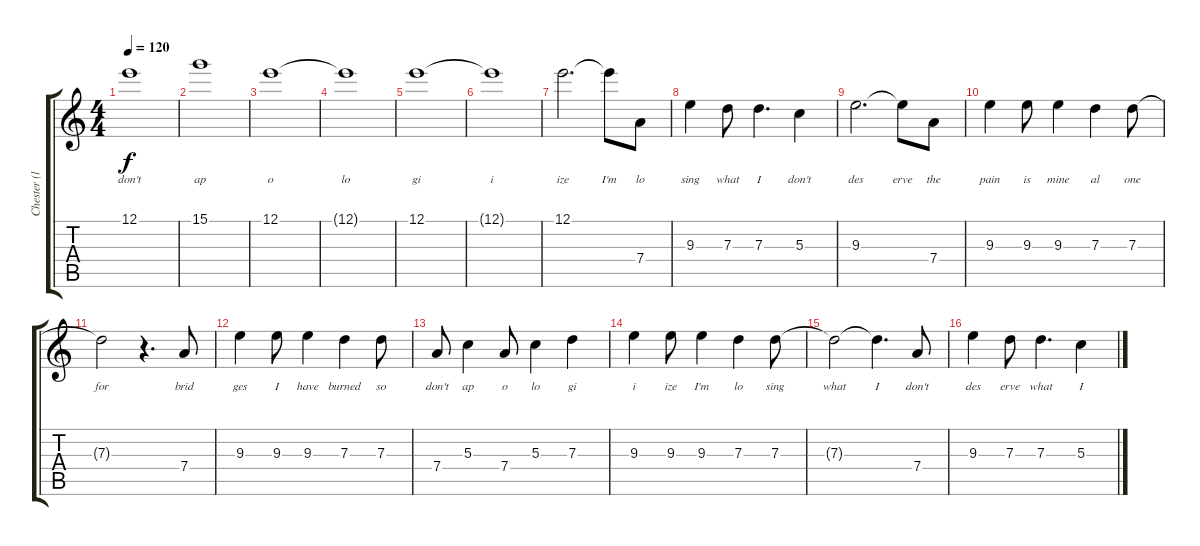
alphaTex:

\track ("Chester (lead vocals)" "Chester (l") {instrument acousticguitarsteel}
\staff {score tabs}
\tuning (E4 B3 G3 D3 A2 E2) {hide}
\ts (4 4)
\tempo 120
\clef g2
\ks c
12.1.1{lyrics (0 "don't") lyrics (1 "") lyrics (2 "") lyrics (3 "") lyrics (4 "") dy f} |
15.1.1{lyrics (0 "ap") lyrics (1 "") lyrics (2 "") lyrics (3 "") lyrics (4 "")} |
12.1.1{lyrics (0 "o") lyrics (1 "") lyrics (2 "") lyrics (3 "") lyrics (4 "")} |
12.1{t}.1{lyrics (0 "lo") lyrics (1 "") lyrics (2 "") lyrics (3 "") lyrics (4 "")} |
12.1.1{lyrics (0 "gi") lyrics (1 "") lyrics (2 "") lyrics (3 "") lyrics (4 "")} |
12.1{t}.1{lyrics (0 "i") lyrics (1 "") lyrics (2 "") lyrics (3 "") lyrics (4 "")} |
12.1.2{d lyrics (0 "ize") lyrics (1 "") lyrics (2 "") lyrics (3 "") lyrics (4 "")} 12.1{t}.8{lyrics (0 "I'm") lyrics (1 "") lyrics (2 "") lyrics (3 "") lyrics (4 "")} 7.4.8{lyrics (0 "lo") lyrics (1 "") lyrics (2 "") lyrics (3 "") lyrics (4 "")} |
9.3.4{lyrics (0 "sing") lyrics (1 "") lyrics (2 "") lyrics (3 "") lyrics (4 "")} 7.3.8{lyrics (0 "what") lyrics (1 "") lyrics (2 "") lyrics (3 "") lyrics (4 "")} 7.3.4{d lyrics (0 "I") lyrics (1 "") lyrics (2 "") lyrics (3 "") lyrics (4 "")} 5.3.4{lyrics (0 "don't") lyrics (1 "") lyrics (2 "") lyrics (3 "") lyrics (4 "")} |
9.3.2{d lyrics (0 "des") lyrics (1 "") lyrics (2 "") lyrics (3 "") lyrics (4 "")} 9.3{t}.8{lyrics (0 "erve") lyrics (1 "") lyrics (2 "") lyrics (3 "") lyrics (4 "")} 7.4.8{lyrics (0 "the") lyrics (1 "") lyrics (2 "") lyrics (3 "") lyrics (4 "")} |
9.3.4{lyrics (0 "pain") lyrics (1 "") lyrics (2 "") lyrics (3 "") lyrics (4 "")} 9.3.8{lyrics (0 "is") lyrics (1 "") lyrics (2 "") lyrics (3 "") lyrics (4 "")} 9.3.4{lyrics (0 "mine") lyrics (1 "") lyrics (2 "") lyrics (3 "") lyrics (4 "")} 7.3.4{lyrics (0 "al") lyrics (1 "") lyrics (2 "") lyrics (3 "") lyrics (4 "")} 7.3.8{lyrics (0 "one") lyrics (1 "") lyrics (2 "") lyrics (3 "") lyrics (4 "")} |
7.3{t}.2{lyrics (0 "for") lyrics (1 "") lyrics (2 "") lyrics (3 "") lyrics (4 "")} r.4{d} 7.4.8{lyrics (0 "brid") lyrics (1 "") lyrics (2 "") lyrics (3 "") lyrics (4 "")} |
9.3.4{lyrics (0 "ges") lyrics (1 "") lyrics (2 "") lyrics (3 "") lyrics (4 "")} 9.3.8{lyrics (0 "I") lyrics (1 "") lyrics (2 "") lyrics (3 "") lyrics (4 "")} 9.3.4{lyrics (0 "have") lyrics (1 "") lyrics (2 "") lyrics (3 "") lyrics (4 "")} 7.3.4{lyrics (0 "burned") lyrics (1 "") lyrics (2 "") lyrics (3 "") lyrics (4 "")} 7.3.8{lyrics (0 "so") lyrics (1 "") lyrics (2 "") lyrics (3 "") lyrics (4 "")} |
7.4.8{lyrics (0 "don't") lyrics (1 "") lyrics (2 "") lyrics (3 "") lyrics (4 "")} 5.3.4{lyrics (0 "ap") lyrics (1 "") lyrics (2 "") lyrics (3 "") lyrics (4 "")} 7.4.8{lyrics (0 "o") lyrics (1 "") lyrics (2 "") lyrics (3 "") lyrics (4 "")} 5.3.4{lyrics (0 "lo") lyrics (1 "") lyrics (2 "") lyrics (3 "") lyrics (4 "")} 7.3.4{lyrics (0 "gi") lyrics (1 "") lyrics (2 "") lyrics (3 "") lyrics (4 "")} |
9.3.4{lyrics (0 "i") lyrics (1 "") lyrics (2 "") lyrics (3 "") lyrics (4 "")} 9.3.8{lyrics (0 "ize") lyrics (1 "") lyrics (2 "") lyrics (3 "") lyrics (4 "")} 9.3.4{lyrics (0 "I'm") lyrics (1 "") lyrics (2 "") lyrics (3 "") lyrics (4 "")} 7.3.4{lyrics (0 "lo") lyrics (1 "") lyrics (2 "") lyrics (3 "") lyrics (4 "")} 7.3.8{lyrics (0 "sing") lyrics (1 "") lyrics (2 "") lyrics (3 "") lyrics (4 "")} |
7.3{t}.2{lyrics (0 "what") lyrics (1 "") lyrics (2 "") lyrics (3 "") lyrics (4 "")} 7.3{t}.4{d lyrics (0 "I") lyrics (1 "") lyrics (2 "") lyrics (3 "") lyrics (4 "")} 7.4.8{lyrics (0 "don't") lyrics (1 "") lyrics (2 "") lyrics (3 "") lyrics (4 "")} |
9.3.4{lyrics (0 "des") lyrics (1 "") lyrics (2 "") lyrics (3 "") lyrics (4 "")} 7.3.8{lyrics (0 "erve") lyrics (1 "") lyrics (2 "") lyrics (3 "") lyrics (4 "")} 7.3.4{d lyrics (0 "what") lyrics (1 "") lyrics (2 "") lyrics (3 "") lyrics (4 "")} 5.3.4{lyrics (0 "I") lyrics (1 "") lyrics (2 "") lyrics (3 "") lyrics (4 "")}
